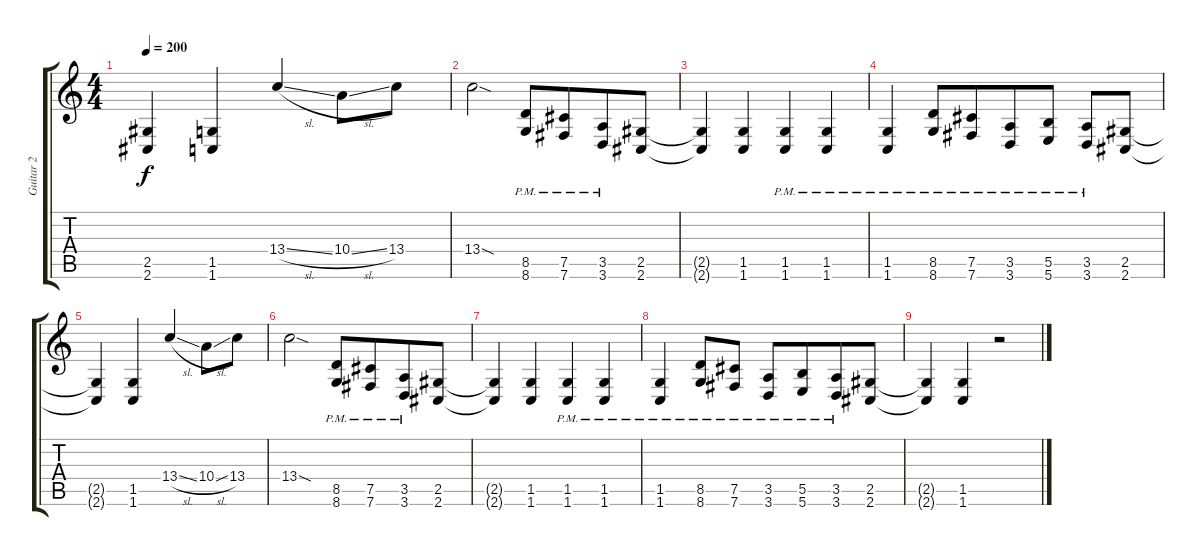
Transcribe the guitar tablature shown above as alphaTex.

\track ("Guitar 2" "Guitar 2") {instrument distortionguitar bank 255}
\staff {score tabs}
\tuning (Db4 Ab3 E3 B2 Gb2 B1) {hide}
\ts (4 4)
\tempo 200
\clef g2
\ks c
(2.5{t} 2.6{t}).4{dy f} (1.5 1.6).4{beam merge} 13.4{sl}.4 10.4{sl}.8 13.4.8 |
13.4{sod}.2 (8.5{pm} 8.6{pm}).8{beam merge} (7.5{pm} 7.6{pm}).8{beam merge} (3.5{pm} 3.6{pm}).8{beam merge} (2.5 2.6).8 |
(2.5{t} 2.6{t}).4 (1.5 1.6).4{beam merge} (1.5{pm} 1.6{pm}).4{beam merge} (1.5{pm} 1.6{pm}).4 |
(1.5{pm} 1.6{pm}).4{beam merge} (8.5{pm} 8.6{pm}).8{beam merge} (7.5{pm} 7.6{pm}).8{beam merge} (3.5{pm} 3.6{pm}).8 (5.5{pm} 5.6{pm}).8 (3.5{pm} 3.6{pm}).8 (2.5 2.6).8 |
(2.5{t} 2.6{t}).4 (1.5 1.6).4{beam merge} 13.4{sl}.4 10.4{sl}.8 13.4.8 |
13.4{sod}.2 (8.5{pm} 8.6{pm}).8 (7.5{pm} 7.6{pm}).8{beam merge} (3.5{pm} 3.6{pm}).8{beam merge} (2.5 2.6).8 |
(2.5{t} 2.6{t}).4{beam merge} (1.5 1.6).4{beam merge} (1.5{pm} 1.6{pm}).4 (1.5{pm} 1.6{pm}).4 |
(1.5{pm} 1.6{pm}).4 (8.5{pm} 8.6{pm}).8 (7.5{pm} 7.6{pm}).8 (3.5{pm} 3.6{pm}).8{beam merge} (5.5{pm} 5.6{pm}).8{beam merge} (3.5{pm} 3.6{pm}).8{beam merge} (2.5 2.6).8 |
(2.5{t} 2.6{t}).4 (1.5 1.6).4{beam merge} r.2
